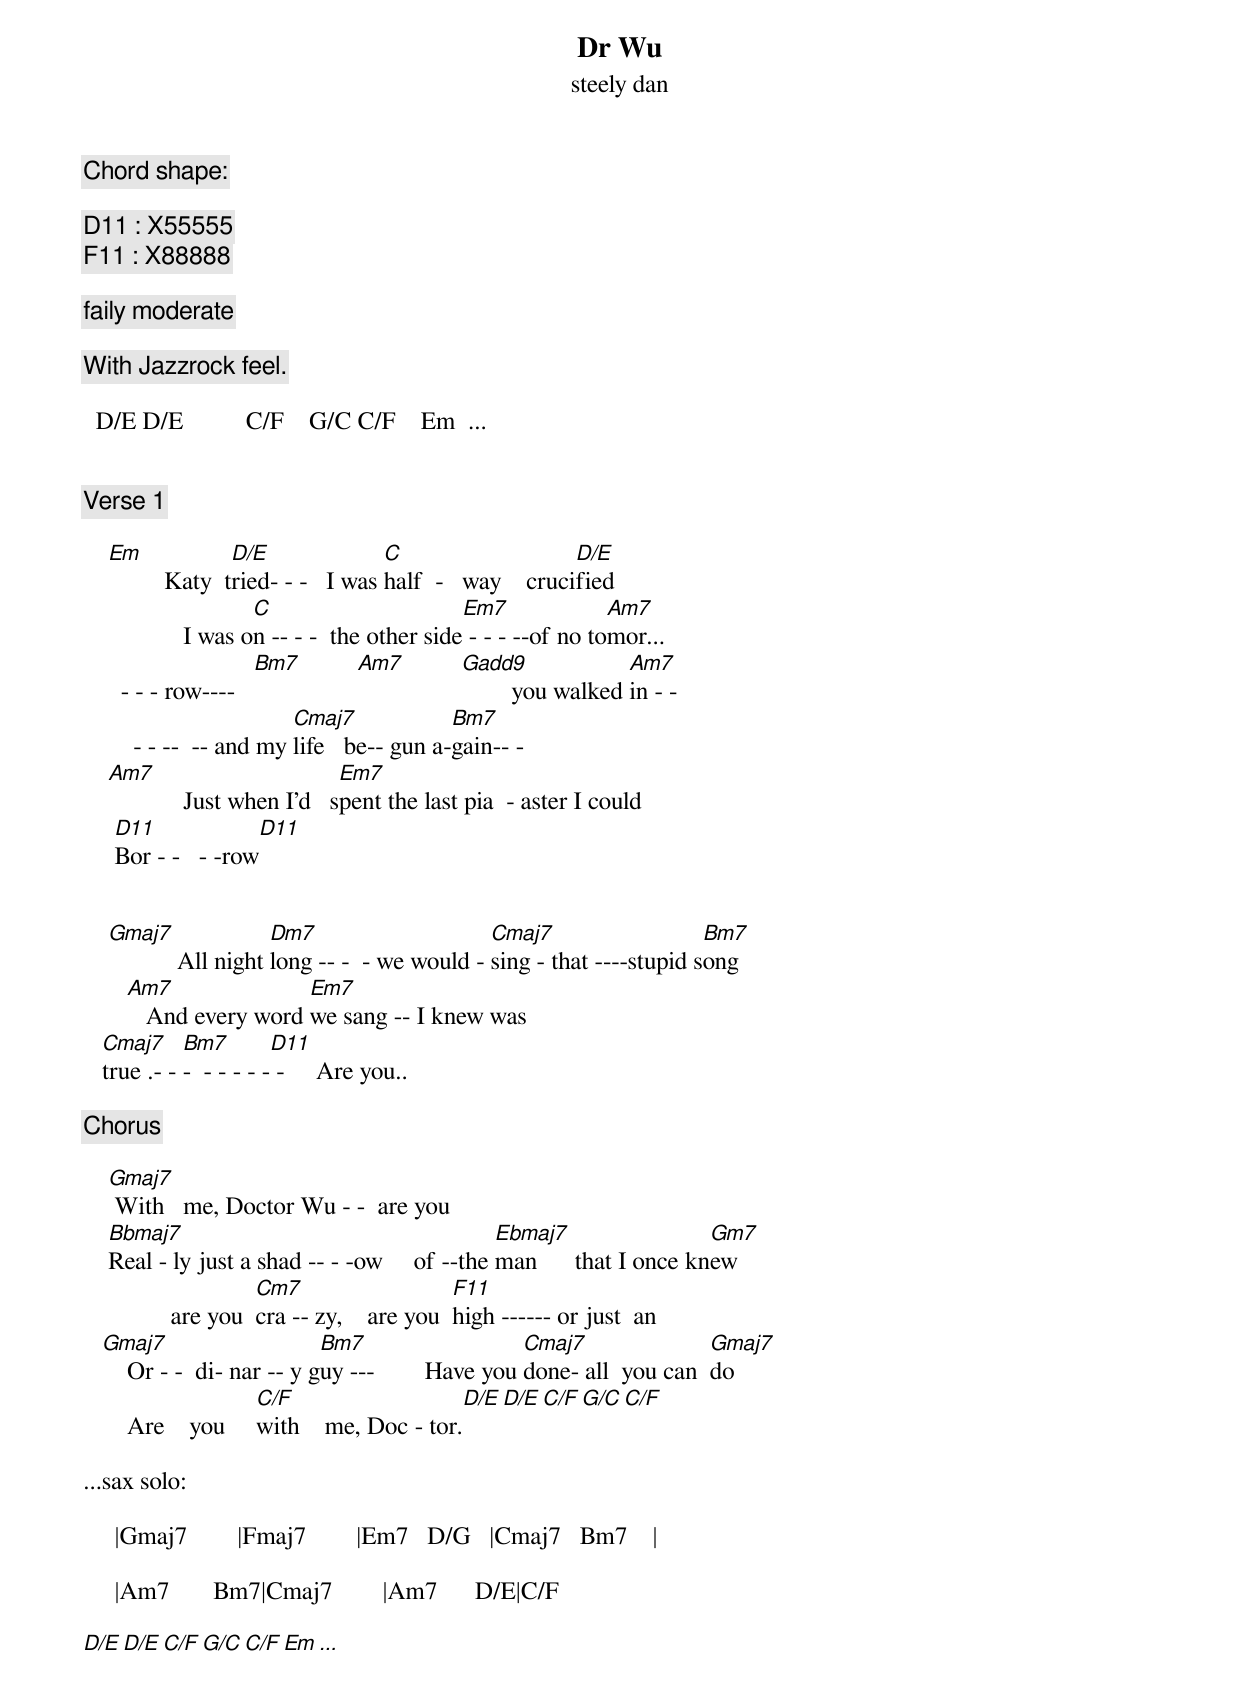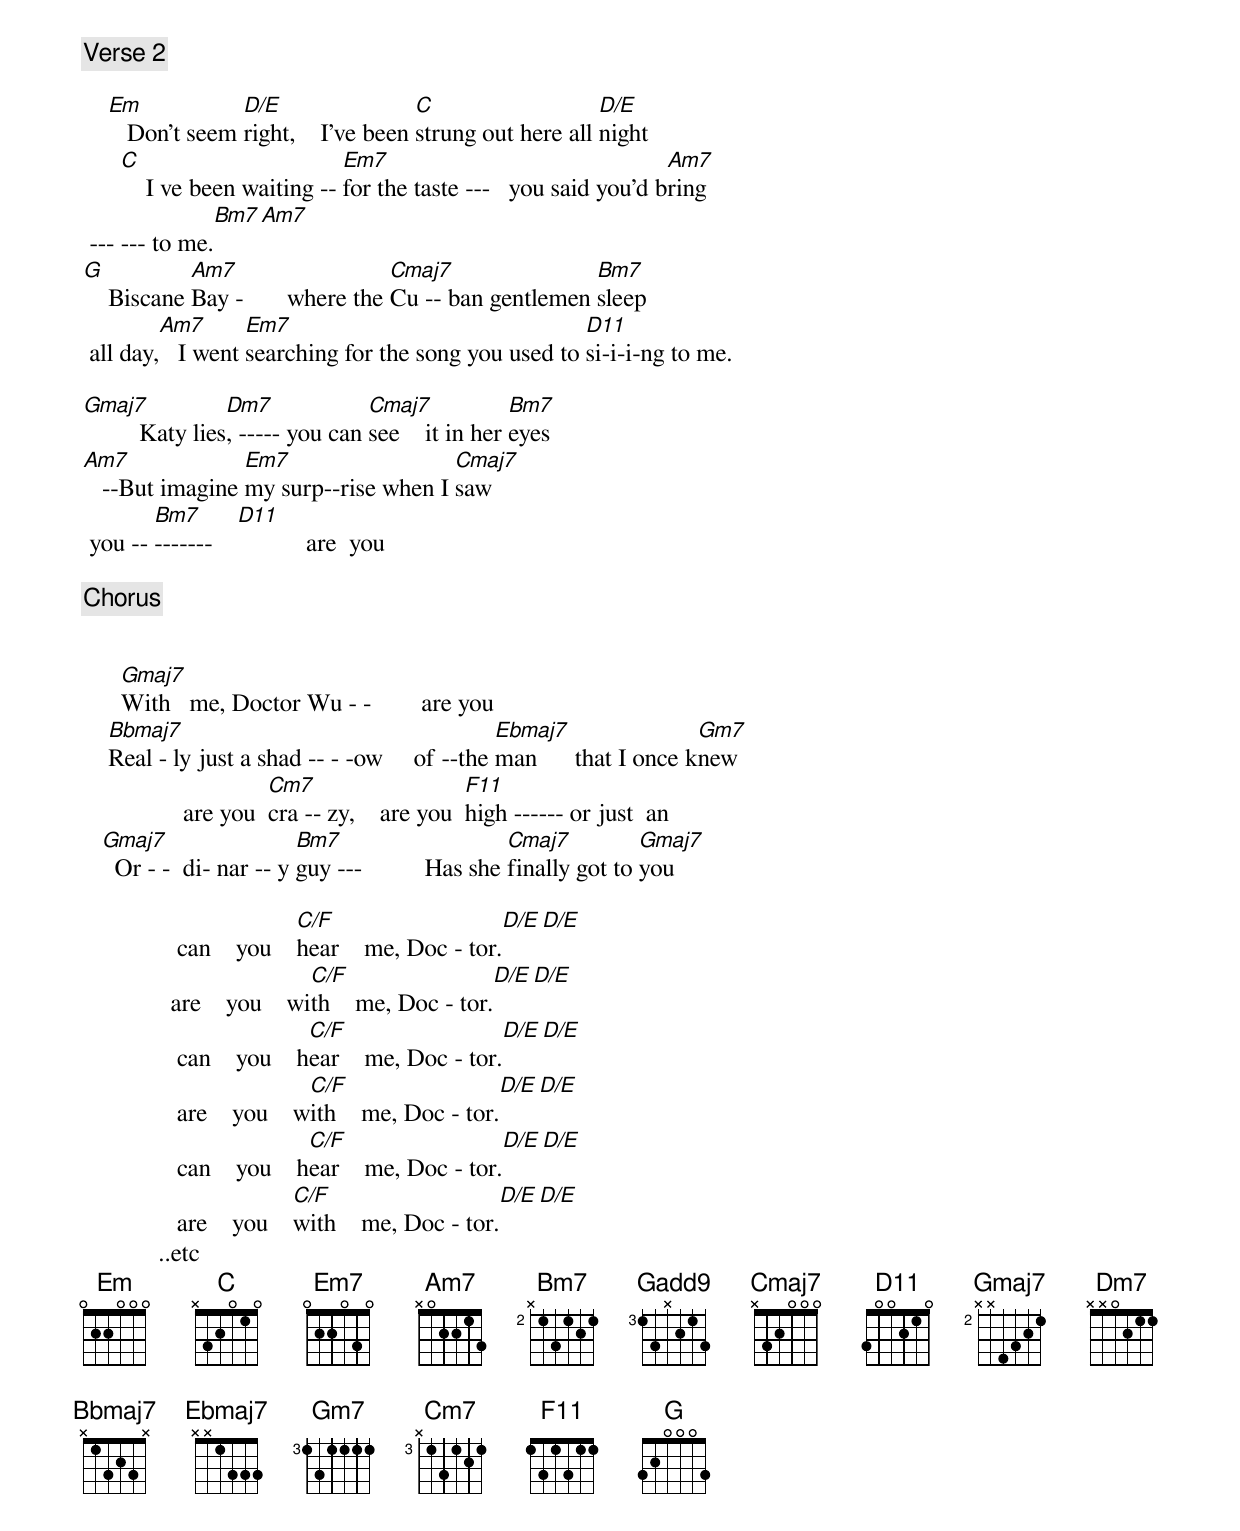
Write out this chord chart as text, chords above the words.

{title: Dr Wu}
{subtitle: steely dan}

Chord shape:

D11 : X55555
F11 : X88888

faily moderate

With Jazzrock feel.

  D/E D/E          C/F    G/C C/F    Em  ...


Verse 1]

    Em              D/E               C                     D/E
             Katy  tried- - -   I was half  -   way    crucified
                       C                       Em7              Am7
                I was on -- - -  the other side - - - --of no tomor...
                      Bm7      Am7      Gadd9              Am7
      - - - row----                             you walked in - -
                          Cmaj7             Bm7
        - - --  -- and my life   be-- gun a-gain-- -
    Am7                          Em7
                Just when I'd   spent the last pia  - aster I could
     D11                       D11
     Bor - -   - -row


    Gmaj7                Dm7                     Cmaj7                   Bm7
               All night long -- -  - we would - sing - that ----stupid song
       Am7               Em7
          And every word we sang -- I knew was
   Cmaj7     Bm7         D11
   true .- - -  - - - - - -     Are you..

[Chorus]

    Gmaj7
     With   me, Doctor Wu - -  are you
    Bbmaj7                                      Ebmaj7                 Gm7
    Real - ly just a shad -- - -ow     of --the man      that I once knew
                       Cm7                    F11
              are you  cra -- zy,    are you  high ------ or just  an
   Gmaj7                     Bm7                    Cmaj7               Gmaj7
       Or - -  di- nar -- y guy ---        Have you done- all  you can  do
                      C/F                      D/E D/E        C/F    G/C C/F
       Are    you     with    me, Doc - tor.

...sax solo:

     |Gmaj7        |Fmaj7        |Em7   D/G   |Cmaj7   Bm7    |

     |Am7       Bm7|Cmaj7        |Am7      D/E|C/F

 D/E D/E         C/F     G/C C/F    Em   ...

[Verse 2]

    Em            D/E                 C                   D/E
       Don't seem right,    I've been strung out here all night
      C                        Em7                                 Am7
          I ve been waiting -- for the taste ---   you said you'd bring
               Bm7       Am7
 --- --- to me.
G           Am7                   Cmaj7               Bm7
    Biscane Bay -       where the Cu -- ban gentlemen sleep
         Am7       Em7                                D11
 all day,   I went searching for the song you used to si-i-i-ng to me.

Gmaj7             Dm7             Cmaj7            Bm7
         Katy lies, ----- you can see    it in her eyes
Am7              Em7                  Cmaj7
   --But imagine my surp--rise when I saw
        Bm7        D11
 you -- -------               are  you

[Chorus]


      Gmaj7
      With   me, Doctor Wu - -        are you
    Bbmaj7                                      Ebmaj7                Gm7
    Real - ly just a shad -- - -ow     of --the man      that I once knew
                         Cm7                    F11
                are you  cra -- zy,    are you  high ------ or just  an
   Gmaj7                  Bm7                      Cmaj7          Gmaj7
     Or - -  di- nar -- y guy ---          Has she finally got to you

                             C/F                       D/E D/E
               can    you    hear    me, Doc - tor.
                              C/F                      D/E D/E
              are    you    with    me, Doc - tor.
                              C/F                      D/E D/E
               can    you    hear    me, Doc - tor.
                              C/F                      D/E D/E
               are    you    with    me, Doc - tor.
                              C/F                      D/E D/E
               can    you    hear    me, Doc - tor.
                             C/F                      D/E D/E
               are    you    with    me, Doc - tor.
            ..etc
